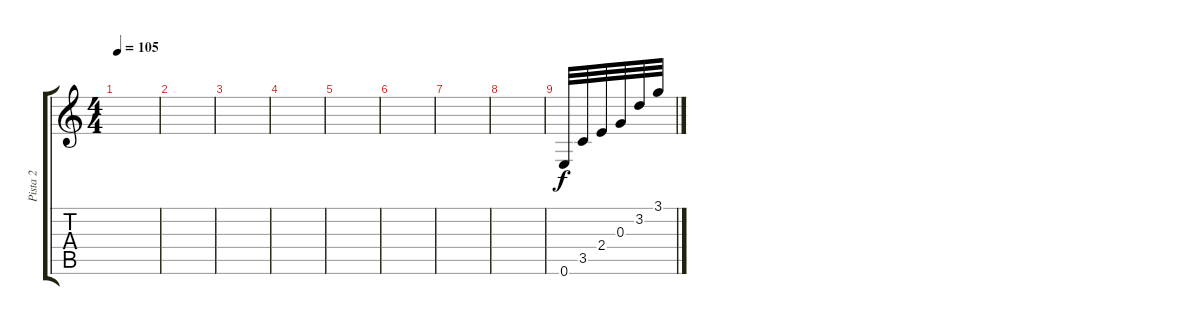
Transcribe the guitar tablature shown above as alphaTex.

\track ("Pista 2" "Pista 2") {instrument acousticguitarsteel}
\staff {score tabs}
\tuning (E4 B3 G3 D3 A2 E2) {hide}
\ts (4 4)
\tempo 105
\clef g2
\ks c
|
|
|
|
|
|
|
|
0.6.32 3.5.32 2.4.32 0.3.32 3.2.32 3.1.32
